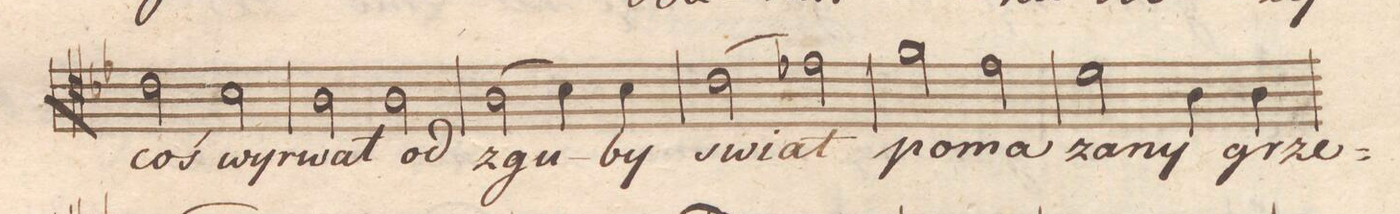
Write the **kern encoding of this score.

**kern	**text	**dynam
*I"Tenore.	*	*
*clefC4	*	*
*k[b-e-]	*	*
*met(c|)	*	*
*M2/2	*	*
2c\	coś	.
2B-\	wyr-	.
=8	=8	=8
2A\	-wał	.
2A\	od	.
=9	=9	=9
(2A\	zgu-	.
4B-\)	.	.
4B-\	-by	.
=10	=10	=10
(2c\	swiat	.
2e-X\)	.	.
=11	=11	=11
2f\	po-	.
2e-\	-ma-	.
=12	=12	=12
2d\	-za-	.
4A\	-ny	.
4A\	grze-	.
=13	=13	=13
*-	*-	*-
